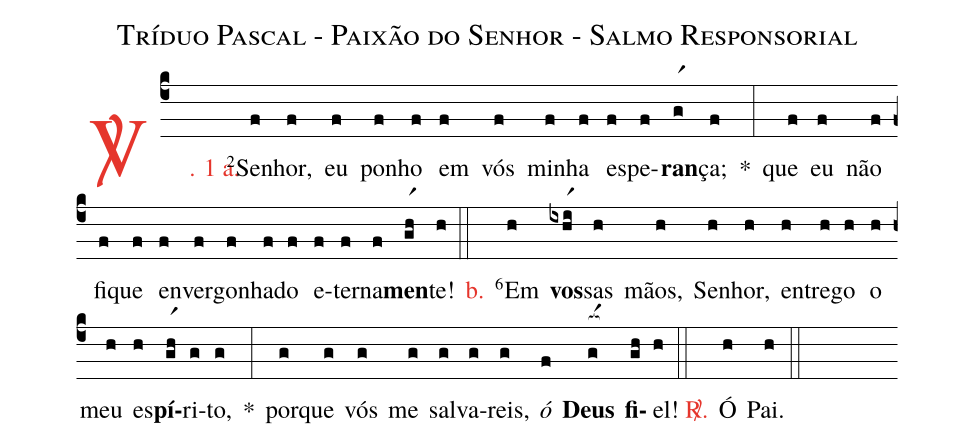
name: Tríduo Pascal - Paixão do Senhor - Salmo Responsorial;
%%
(c4)

<c><sp>V/</sp>. 1 a.</c>() <v>\VSup{2}</v>Se(f)nhor,(f) eu(f) po(f)nho(f) em(f) vós(f) mi(f)nha(f) es(f)pe(f)<b>ran</b>(gr1)ça;(f) *(:)
que(f) eu(f) não(f) fi(f)que(f) en(f)ver(f)go(f)nha(f)do(f) e(f)ter(f)na(f)<b>men</b>(gr1h)te!(h)

(::)

<nlba><c>b.</c>() <v>\VSup{6}</v>Em</nlba>(h) <b>vos</b>(ixhr1i)sas(h) mãos,(h) Se(h)nhor,(h) en(h)tre(h)go(h) o(h) meu(h) es(h)<b>pí</b>(gr1h)ri(g)to,(g) *(:)
por(g)que(g) vós(g) me(g) sal(g)va(g)reis,(g) <i>ó</i>(f) <b>Deus</b>(g[ocba:1{]) <b>fi</b>(gh[ocba:0}])el!(h)

(::)

<nlba><c><sp>R/</sp>.</c>() Ó</nlba>(h) Pai.(h)

(::)
